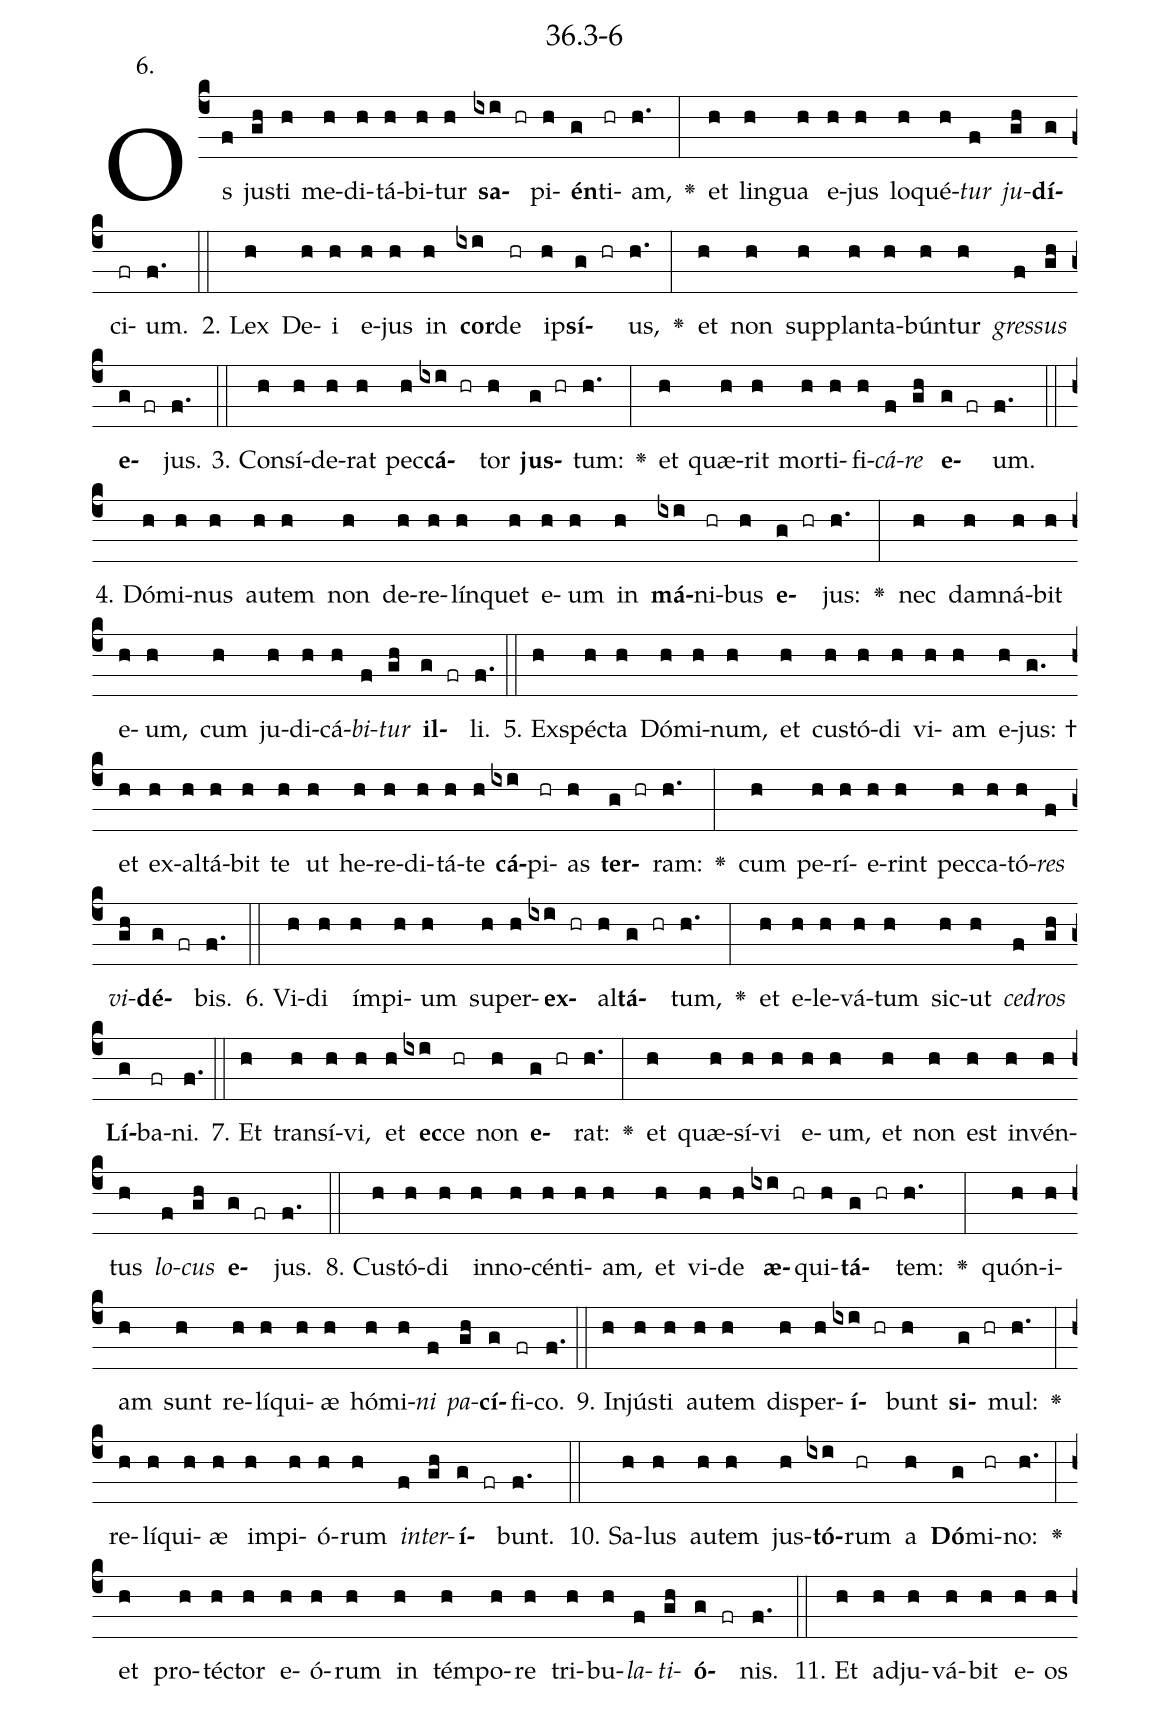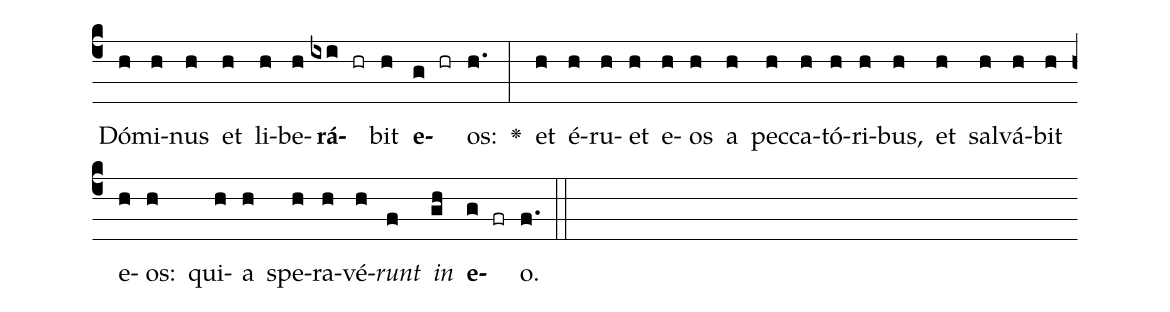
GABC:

name: 36.3-6;
annotation: 6.;
%%
(c4)Os(f) jus(gh)ti(h) me(h)di(h)tá(h)bi(h)tur(h) <b>sa</b>(ixi hr)pi(h)<b>én</b>(g)ti(hr)am,(h.) <v>\greheightstar</v>(:) et(h) lin(h)gua(h) e(h)jus(h) lo(h)qué(h)<i>tur</i>(f) <i>ju</i>(gh)<b>dí</b>(g)ci(fr)um.(f.) (::)
2. Lex(h) De(h)i(h) e(h)jus(h) in(h) <b>cor</b>(ixi)de(hr) ip(h)<b>sí</b>(g hr)us,(h.) <v>\greheightstar</v>(:) et(h) non(h) sup(h)plan(h)ta(h)bún(h)tur(h) <i>gres</i>(f)<i>sus</i>(gh) <b>e</b>(g fr)jus.(f.) (::)
3. Con(h)sí(h)de(h)rat(h) pec(h)<b>cá</b>(ixi hr)tor(h) <b>jus</b>(g hr)tum:(h.) <v>\greheightstar</v>(:) et(h) quæ(h)rit(h) mor(h)ti(h)fi(h)<i>cá</i>(f)<i>re</i>(gh) <b>e</b>(g fr)um.(f.) (::)
4. Dó(h)mi(h)nus(h) au(h)tem(h) non(h) de(h)re(h)lín(h)quet(h) e(h)um(h) in(h) <b>má</b>(ixi)ni(hr)bus(h) <b>e</b>(g hr)jus:(h.) <v>\greheightstar</v>(:) nec(h) dam(h)ná(h)bit(h) e(h)um,(h) cum(h) ju(h)di(h)cá(h)<i>bi</i>(f)<i>tur</i>(gh) <b>il</b>(g fr)li.(f.) (::)
5. Ex(h)spéc(h)ta(h) Dó(h)mi(h)num,(h) et(h) cus(h)tó(h)di(h) vi(h)am(h) e(h)jus: †(g.) et(h) ex(h)al(h)tá(h)bit(h) te(h) ut(h) he(h)re(h)di(h)tá(h)te(h) <b>cá</b>(ixi)pi(hr)as(h) <b>ter</b>(g hr)ram:(h.) <v>\greheightstar</v>(:) cum(h) pe(h)rí(h)e(h)rint(h) pec(h)ca(h)tó(h)<i>res</i>(f) <i>vi</i>(gh)<b>dé</b>(g fr)bis.(f.) (::)
6. Vi(h)di(h) ím(h)pi(h)um(h) su(h)per(h)<b>ex</b>(ixi hr)al(h)<b>tá</b>(g hr)tum,(h.) <v>\greheightstar</v>(:) et(h) e(h)le(h)vá(h)tum(h) sic(h)ut(h) <i>ce</i>(f)<i>dros</i>(gh) <b>Lí</b>(g)ba(fr)ni.(f.) (::)
7. Et(h) trans(h)í(h)vi,(h) et(h) <b>ec</b>(ixi)ce(hr) non(h) <b>e</b>(g hr)rat:(h.) <v>\greheightstar</v>(:) et(h) quæ(h)sí(h)vi(h) e(h)um,(h) et(h) non(h) est(h) in(h)vén(h)tus(h) <i>lo</i>(f)<i>cus</i>(gh) <b>e</b>(g fr)jus.(f.) (::)
8. Cus(h)tó(h)di(h) in(h)no(h)cén(h)ti(h)am,(h) et(h) vi(h)de(h) <b>æ</b>(ixi hr)qui(h)<b>tá</b>(g hr)tem:(h.) <v>\greheightstar</v>(:) quón(h)i(h)am(h) sunt(h) re(h)lí(h)qui(h)æ(h) hó(h)mi(h)<i>ni</i>(f) <i>pa</i>(gh)<b>cí</b>(g)fi(fr)co.(f.) (::)
9. In(h)jús(h)ti(h) au(h)tem(h) dis(h)per(h)<b>í</b>(ixi hr)bunt(h) <b>si</b>(g hr)mul:(h.) <v>\greheightstar</v>(:) re(h)lí(h)qui(h)æ(h) im(h)pi(h)ó(h)rum(h) <i>in</i>(f)<i>ter</i>(gh)<b>í</b>(g fr)bunt.(f.) (::)
10. Sa(h)lus(h) au(h)tem(h) jus(h)<b>tó</b>(ixi)rum(hr) a(h) <b>Dó</b>(g)mi(hr)no:(h.) <v>\greheightstar</v>(:) et(h) pro(h)téc(h)tor(h) e(h)ó(h)rum(h) in(h) tém(h)po(h)re(h) tri(h)bu(h)<i>la</i>(f)<i>ti</i>(gh)<b>ó</b>(g fr)nis.(f.) (::)
11. Et(h) ad(h)ju(h)vá(h)bit(h) e(h)os(h) Dó(h)mi(h)nus(h) et(h) li(h)be(h)<b>rá</b>(ixi hr)bit(h) <b>e</b>(g hr)os:(h.) <v>\greheightstar</v>(:) et(h) é(h)ru(h)et(h) e(h)os(h) a(h) pec(h)ca(h)tó(h)ri(h)bus,(h) et(h) sal(h)vá(h)bit(h) e(h)os:(h) qui(h)a(h) spe(h)ra(h)vé(h)<i>runt</i>(f) <i>in</i>(gh) <b>e</b>(g fr)o.(f.) (::)
